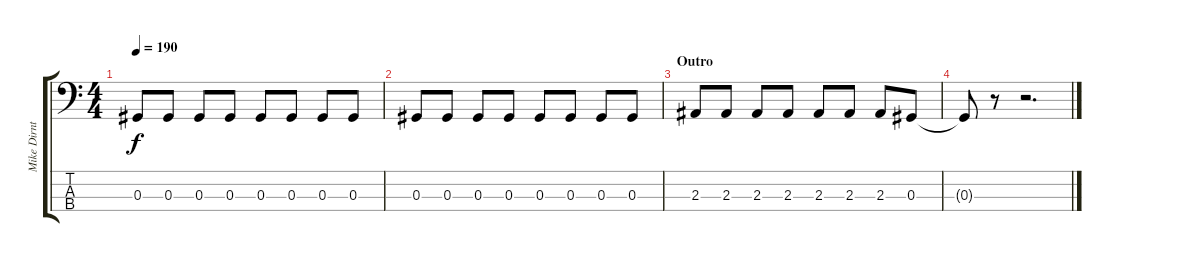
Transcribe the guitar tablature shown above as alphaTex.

\track ("Mike Dirnt (Bass)" "Mike Dirnt") {instrument electricbassfinger}
\staff {score tabs}
\tuning (Gb2 Db2 Ab1 Eb1) {hide}
\ts (4 4)
\tempo 190
\clef f4
\ks c
0.3.8{dy f} 0.3.8 0.3.8 0.3.8 0.3.8 0.3.8 0.3.8 0.3.8 |
0.3.8 0.3.8 0.3.8 0.3.8 0.3.8 0.3.8 0.3.8 0.3.8 |
\section ("" "Outro")
2.3.8 2.3.8 2.3.8 2.3.8 2.3.8 2.3.8 2.3.8 0.3.8 |
0.3{t}.8 r.8 r.2{d}
